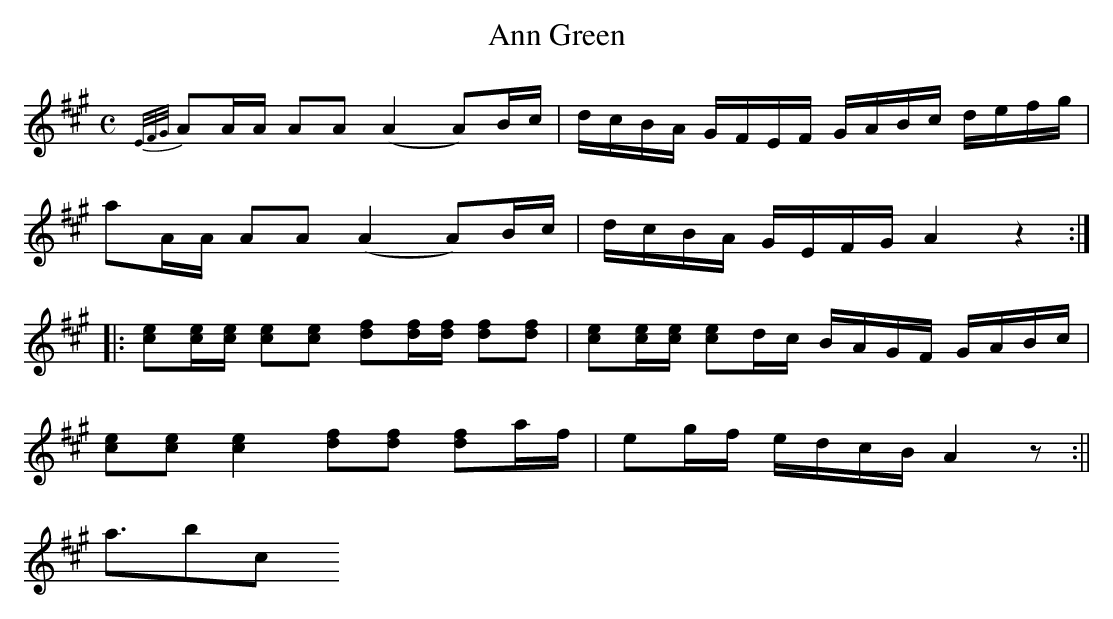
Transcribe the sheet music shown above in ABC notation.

X:1
T:Ann Green
M:C
L:1/8
K:A
{E/F/G/}AA/A/ AA (A2 A)B/c/|d/c/B/A/ G/F/E/F/ G/A/B/c/ d/e/f/g/|
aA/A/ AA (A2 A)B/c/|d/c/B/A/ G/E/F/G/ A2 z2:|
|:[ce][c/e/][c/e/] [ce][ce] [df][d/f/][d/f/] [df][df]|[ce][c/e/][c/e/] [ce]d/c/ B/A/G/F/ G/A/B/c/|
[ce][ce] [c2e2] [df][df] [df]a/f/|eg/f/ e/d/c/B/ A2 z2:||
</abc>
